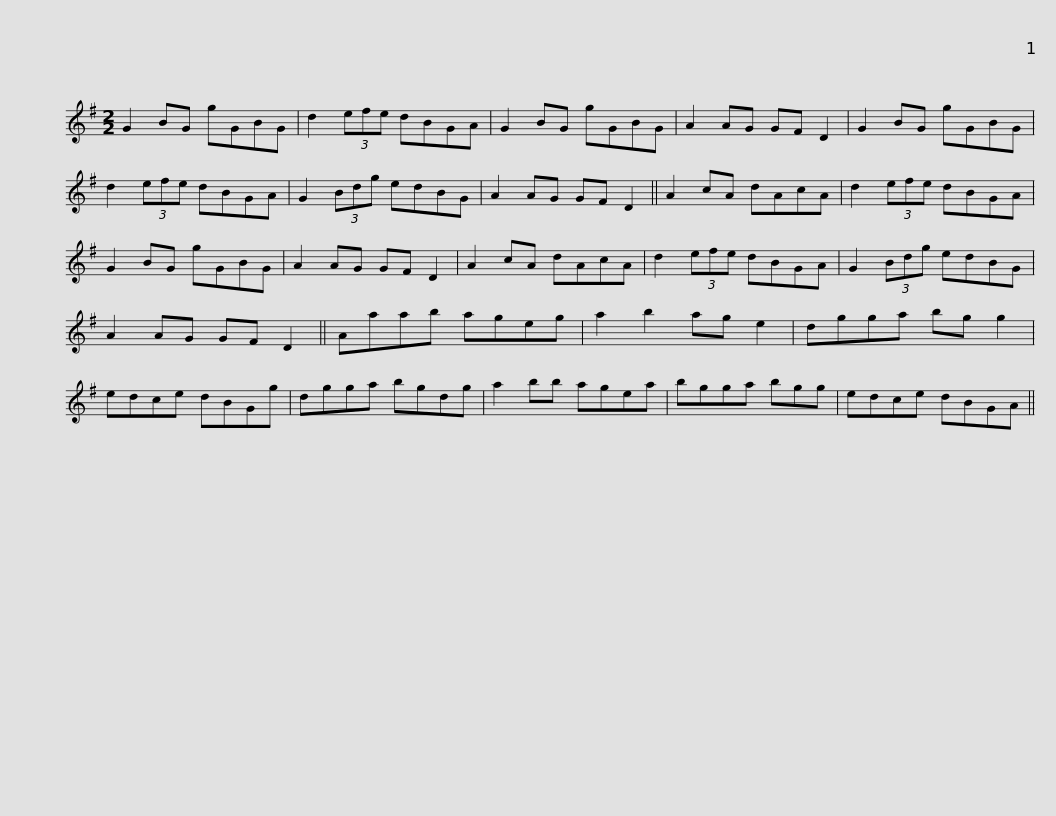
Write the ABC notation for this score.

X:1
L:1/8
M:2/2
I:linebreak $
K:G
V:1 treble
V:1
 G2 BG gGBG | d2 (3efe dBGA | G2 BG gGBG | A2 AG GF D2 | G2 BG gGBG | %5
 d2 (3efe dBGA |$ G2 (3Bdg edBG | A2 AG GF D2 || A2 cA dAcA | d2 (3efe dBGA | %10
 G2 BG gGBG | A2 AG GF D2 |$ A2 cA dAcA | d2 (3efe dBGA | G2 (3Bdg edBG | %15
 A2 AG GF D2 || Aaab ageg | a2 b2 ag e2 |$ dgga bg g2 | edce dBGg | %20
 dgga bgdg | a2 bb agea | bgga bgg |$ edce dBGA || %24
